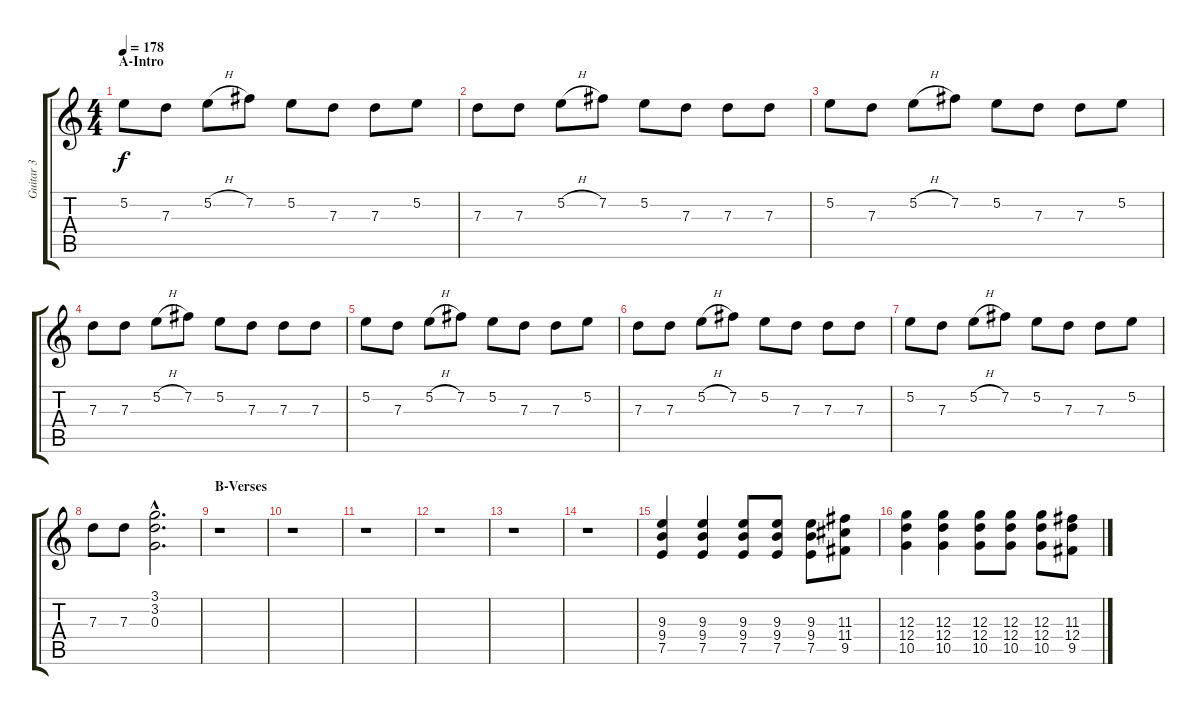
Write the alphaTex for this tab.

\track ("Guitar 3" "Guitar 3") {instrument distortionguitar}
\staff {score tabs}
\tuning (E4 B3 G3 D3 A2 E2) {hide}
\ts (4 4)
\section ("" "A-Intro")
\tempo 178
\clef g2
\ks c
5.2.8{dy f instrument distortionguitar} 7.3.8 5.2{h}.8 7.2.8 5.2.8 7.3.8 7.3.8 5.2.8 |
7.3.8 7.3.8 5.2{h}.8 7.2.8 5.2.8 7.3.8 7.3.8 7.3.8 |
5.2.8 7.3.8 5.2{h}.8 7.2.8 5.2.8 7.3.8 7.3.8 5.2.8 |
7.3.8 7.3.8 5.2{h}.8 7.2.8 5.2.8 7.3.8 7.3.8 7.3.8 |
5.2.8 7.3.8 5.2{h}.8 7.2.8 5.2.8 7.3.8 7.3.8 5.2.8 |
7.3.8 7.3.8 5.2{h}.8 7.2.8 5.2.8 7.3.8 7.3.8 7.3.8 |
5.2.8 7.3.8 5.2{h}.8 7.2.8 5.2.8 7.3.8 7.3.8 5.2.8 |
7.3.8 7.3.8 (3.1{hac} 3.2{hac} 0.3{hac}).2{d} |
\section ("" "B-Verses")
r.1 |
r.1 |
r.1 |
r.1 |
r.1 |
r.1 |
(9.3 9.4 7.5).4 (9.3 9.4 7.5).4 (9.3 9.4 7.5).8 (9.3 9.4 7.5).8 (9.3 9.4 7.5).8 (11.3 11.4 9.5).8 |
(12.3 12.4 10.5).4 (12.3 12.4 10.5).4 (12.3 12.4 10.5).8 (12.3 12.4 10.5).8 (12.3 12.4 10.5).8 (11.3 12.4 9.5).8
